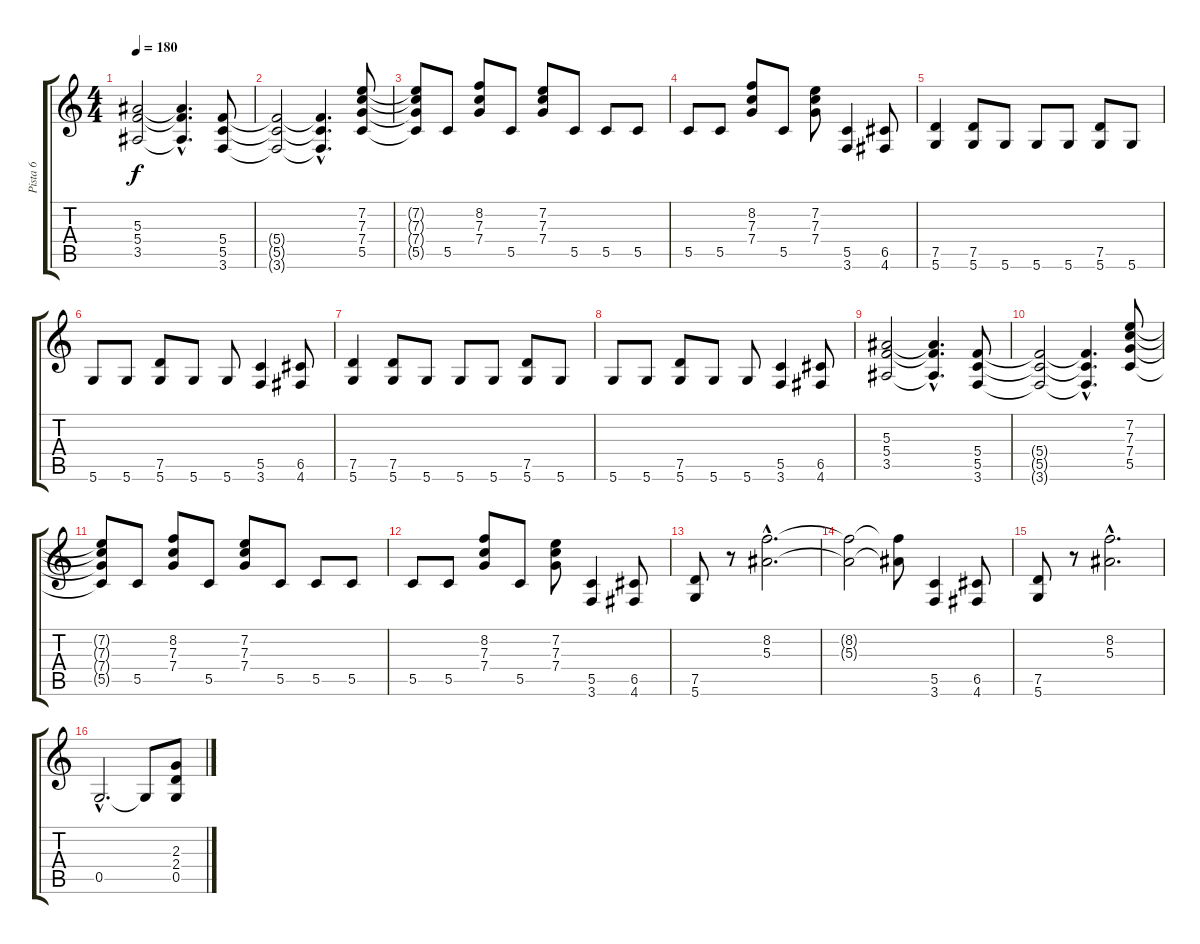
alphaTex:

\track ("Pista 6" "Pista 6") {instrument overdrivenguitar}
\staff {score tabs}
\tuning (D4 A3 F3 C3 G2 D2) {hide}
\ts (4 4)
\tempo 180
\clef g2
\ks c
(5.3 5.4 3.5).2{dy f} (5.3{hac t} 5.4{hac t} 3.5{hac t}).4{d} (5.4 5.5 3.6).8 |
(5.4{t} 5.5{t} 3.6{t}).2 (5.4{hac t} 5.5{hac t} 3.6{hac t}).4{d} (7.2 7.3 7.4 5.5).8 |
(7.2{t} 7.3{t} 7.4{t} 5.5{t}).8 5.5.8 (8.2 7.3 7.4).8 5.5.8 (7.2 7.3 7.4).8 5.5.8 5.5.8 5.5.8 |
5.5.8 5.5.8 (8.2 7.3 7.4).8 5.5.8 (7.2 7.3 7.4).8 (5.5 3.6).4 (6.5 4.6).8 |
(7.5 5.6).4 (7.5 5.6).8 5.6.8 5.6.8 5.6.8 (7.5 5.6).8 5.6.8 |
5.6.8 5.6.8 (7.5 5.6).8 5.6.8 5.6.8 (5.5 3.6).4 (6.5 4.6).8 |
(7.5 5.6).4 (7.5 5.6).8 5.6.8 5.6.8 5.6.8 (7.5 5.6).8 5.6.8 |
5.6.8 5.6.8 (7.5 5.6).8 5.6.8 5.6.8 (5.5 3.6).4 (6.5 4.6).8 |
(5.3 5.4 3.5).2 (5.3{hac t} 5.4{hac t} 3.5{hac t}).4{d} (5.4 5.5 3.6).8 |
(5.4{t} 5.5{t} 3.6{t}).2 (5.4{hac t} 5.5{hac t} 3.6{hac t}).4{d} (7.2 7.3 7.4 5.5).8 |
(7.2{t} 7.3{t} 7.4{t} 5.5{t}).8 5.5.8 (8.2 7.3 7.4).8 5.5.8 (7.2 7.3 7.4).8 5.5.8 5.5.8 5.5.8 |
5.5.8 5.5.8 (8.2 7.3 7.4).8 5.5.8 (7.2 7.3 7.4).8 (5.5 3.6).4 (6.5 4.6).8 |
(7.5 5.6).8 r.8 (8.2{hac} 5.3{hac}).2{d} |
(8.2{t} 5.3{t}).2 (8.2{t} 5.3{t}).8 (5.5 3.6).4 (6.5 4.6).8 |
(7.5 5.6).8 r.8 (8.2{hac} 5.3{hac}).2{d} |
0.5{hac}.2{d} 0.5{t}.8 (2.3 2.4 0.5).8
